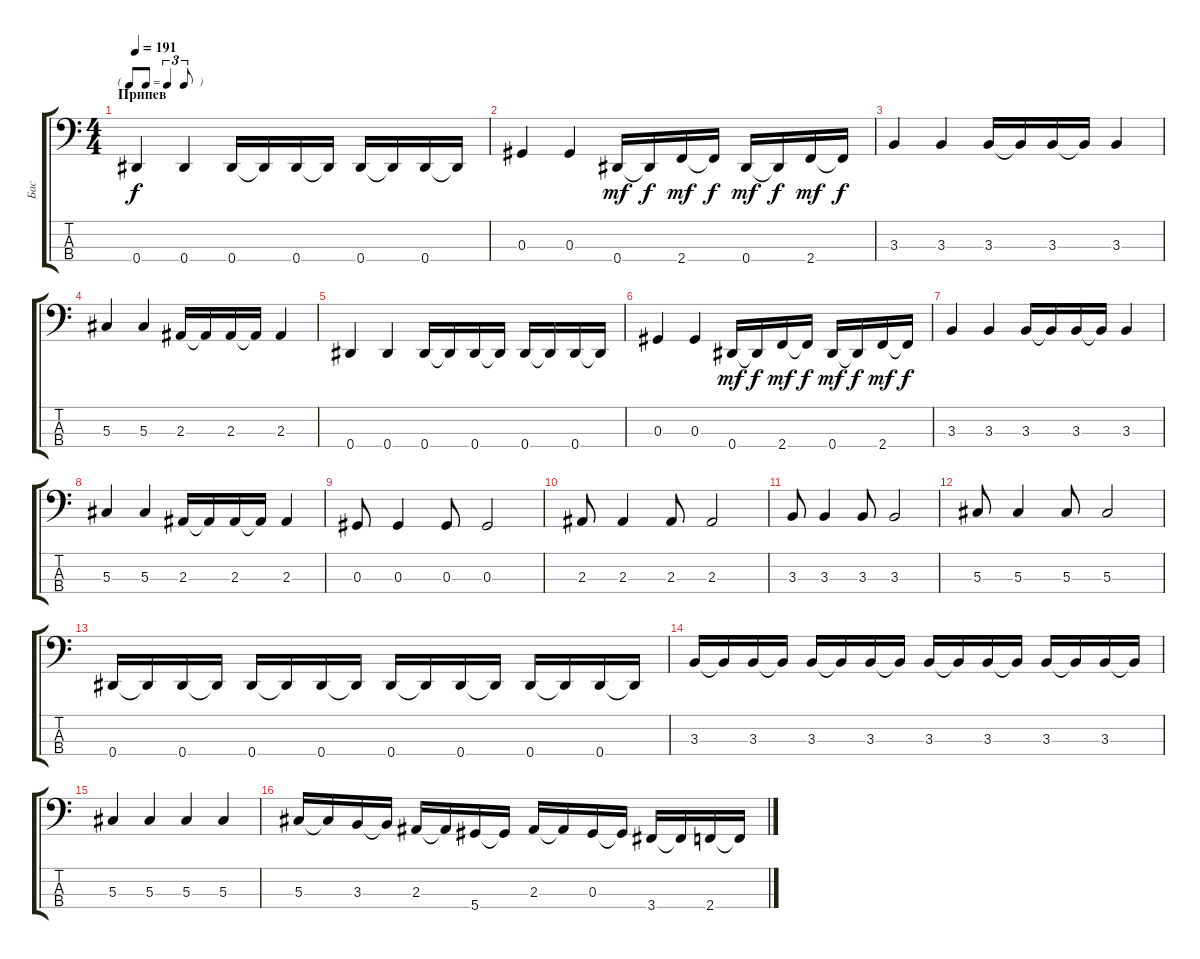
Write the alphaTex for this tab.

\track ("Бас" "Бас") {instrument electricbassfinger}
\staff {score tabs}
\tuning (Gb2 Db2 Ab1 Eb1) {hide}
\ts (4 4)
\tf triplet8th
\section ("" "Припев")
\tempo 191
\clef f4
\ks c
0.4.4{dy f volume 10} 0.4.4 0.4.16 0.4{t}.16 0.4.16 0.4{t}.16 0.4.16 0.4{t}.16 0.4.16 0.4{t}.16 |
0.3.4 0.3.4 0.4.16{dy mf} 0.4{t}.16{dy f} 2.4.16{dy mf} 2.4{t}.16{dy f} 0.4.16{dy mf} 0.4{t}.16{dy f} 2.4.16{dy mf} 2.4{t}.16{dy f} |
3.3.4 3.3.4 3.3.16 3.3{t}.16 3.3.16 3.3{t}.16 3.3.4 |
5.3.4 5.3.4 2.3.16 2.3{t}.16 2.3.16 2.3{t}.16 2.3.4 |
0.4.4 0.4.4 0.4.16 0.4{t}.16 0.4.16 0.4{t}.16 0.4.16 0.4{t}.16 0.4.16 0.4{t}.16 |
0.3.4 0.3.4 0.4.16{dy mf} 0.4{t}.16{dy f} 2.4.16{dy mf} 2.4{t}.16{dy f} 0.4.16{dy mf} 0.4{t}.16{dy f} 2.4.16{dy mf} 2.4{t}.16{dy f} |
3.3.4 3.3.4 3.3.16 3.3{t}.16 3.3.16 3.3{t}.16 3.3.4 |
5.3.4 5.3.4 2.3.16 2.3{t}.16 2.3.16 2.3{t}.16 2.3.4 |
0.3.8{volume 11} 0.3.4 0.3.8 0.3.2 |
2.3.8 2.3.4 2.3.8 2.3.2 |
3.3.8 3.3.4 3.3.8 3.3.2 |
5.3.8 5.3.4 5.3.8 5.3.2 |
0.4.16 0.4{t}.16 0.4.16 0.4{t}.16 0.4.16 0.4{t}.16 0.4.16 0.4{t}.16 0.4.16 0.4{t}.16 0.4.16 0.4{t}.16 0.4.16 0.4{t}.16 0.4.16 0.4{t}.16 |
3.3.16 3.3{t}.16 3.3.16 3.3{t}.16 3.3.16 3.3{t}.16 3.3.16 3.3{t}.16 3.3.16 3.3{t}.16 3.3.16 3.3{t}.16 3.3.16 3.3{t}.16 3.3.16 3.3{t}.16 |
5.3.4 5.3.4 5.3.4 5.3.4 |
5.3.16 5.3{t}.16 3.3.16 3.3{t}.16 2.3.16 2.3{t}.16 5.4.16 5.4{t}.16 2.3.16 2.3{t}.16 0.3.16 0.3{t}.16 3.4.16 3.4{t}.16 2.4.16 2.4{t}.16
